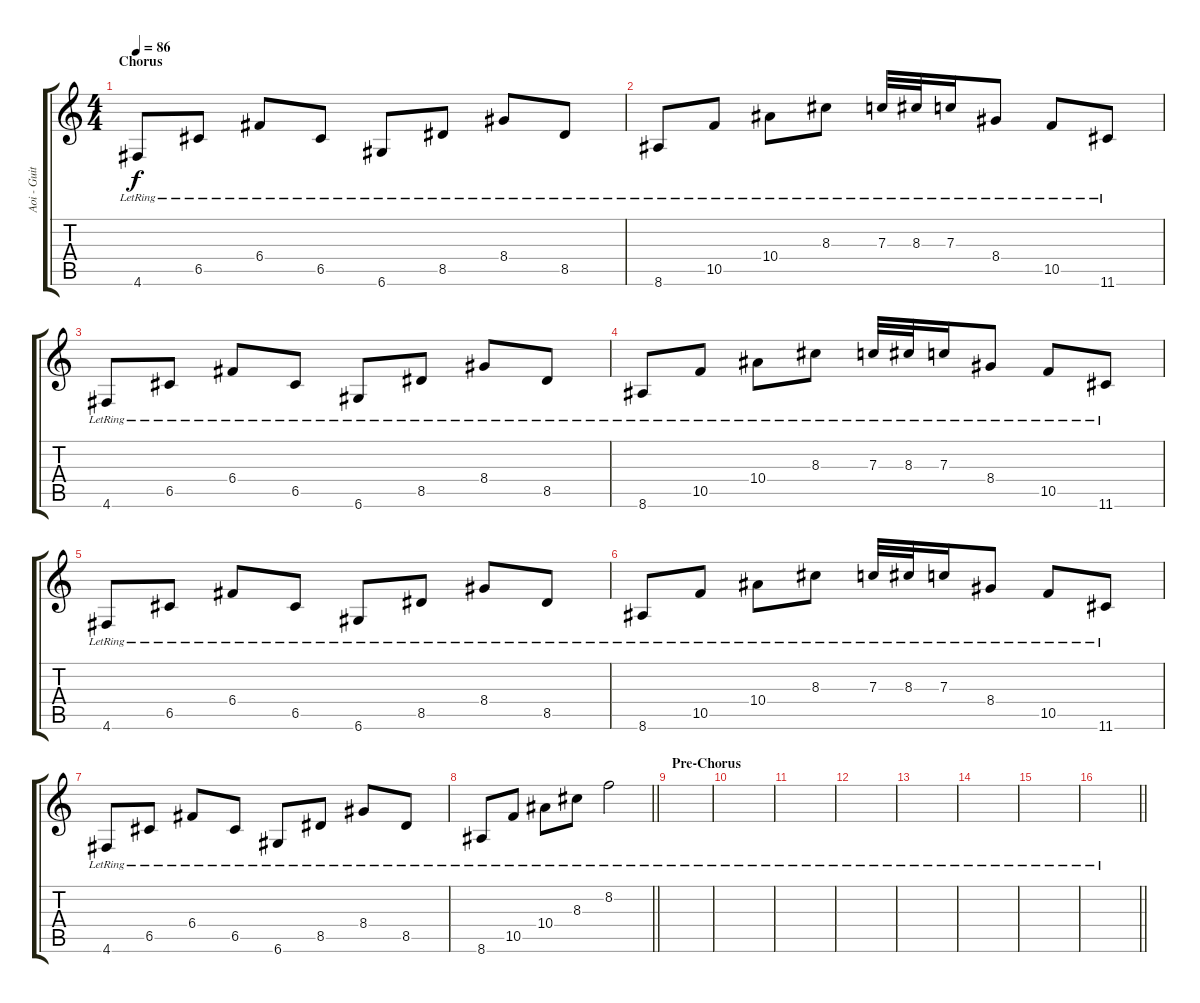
\track ("Aoi - Guitar 3" "Aoi - Guit") {instrument electricguitarjazz}
\staff {score tabs}
\tuning (D4 A3 F3 C3 G2 D2) {hide}
\ts (4 4)
\section ("" "Chorus")
\tempo 86
\clef g2
\ks c
4.6{lr}.8{dy f} 6.5{lr}.8 6.4{lr}.8 6.5{lr}.8 6.6{lr}.8 8.5{lr}.8 8.4{lr}.8 8.5{lr}.8 |
8.6{lr}.8 10.5{lr}.8 10.4{lr}.8 8.3{lr}.8 7.3{lr}.32 8.3{lr}.32 7.3{lr}.16 8.4{lr}.8 10.5{lr}.8 11.6{lr}.8 |
4.6{lr}.8 6.5{lr}.8 6.4{lr}.8 6.5{lr}.8 6.6{lr}.8 8.5{lr}.8 8.4{lr}.8 8.5{lr}.8 |
8.6{lr}.8 10.5{lr}.8 10.4{lr}.8 8.3{lr}.8 7.3{lr}.32 8.3{lr}.32 7.3{lr}.16 8.4{lr}.8 10.5{lr}.8 11.6{lr}.8 |
4.6{lr}.8 6.5{lr}.8 6.4{lr}.8 6.5{lr}.8 6.6{lr}.8 8.5{lr}.8 8.4{lr}.8 8.5{lr}.8 |
8.6{lr}.8 10.5{lr}.8 10.4{lr}.8 8.3{lr}.8 7.3{lr}.32 8.3{lr}.32 7.3{lr}.16 8.4{lr}.8 10.5{lr}.8 11.6{lr}.8 |
4.6{lr}.8 6.5{lr}.8 6.4{lr}.8 6.5{lr}.8 6.6{lr}.8 8.5{lr}.8 8.4{lr}.8 8.5{lr}.8 |
\barLineRight lightlight
8.6{lr}.8 10.5{lr}.8 10.4{lr}.8 8.3{lr}.8 8.2{lr}.2 |
\section ("" "Pre-Chorus")
|
|
|
|
|
|
|
\barLineRight lightlight
